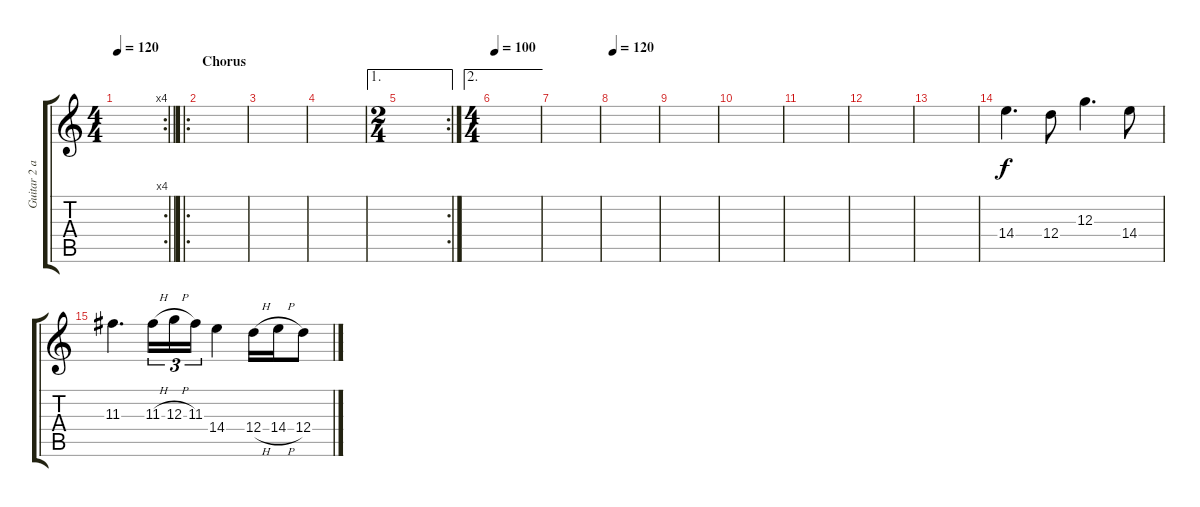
\track ("Guitar 2 and harmony" "Guitar 2 a") {instrument distortionguitar}
\staff {score tabs}
\tuning (E4 B3 G3 D3 A2 E2) {hide}
\rc 4
\ts (4 4)
\tempo 120
\clef g2
\barLineRight lightlight
\ks c
|
\ro
\section ("" "Chorus")
|
|
|
\ae 1
\rc 2
\ts (2 4)
|
\ae 2
\ts (4 4)
\tempo 100
|
|
\tempo 120
|
|
|
|
|
|
14.4.4{d} 12.4.8 12.3.4{d} 14.4.8 |
11.3.4{d} 11.3{h}.16{tu (3 2)} 12.3{h}.16{tu (3 2)} 11.3.16{tu (3 2)} 14.4.4 12.4{h}.16 14.4{h}.16 12.4.8
